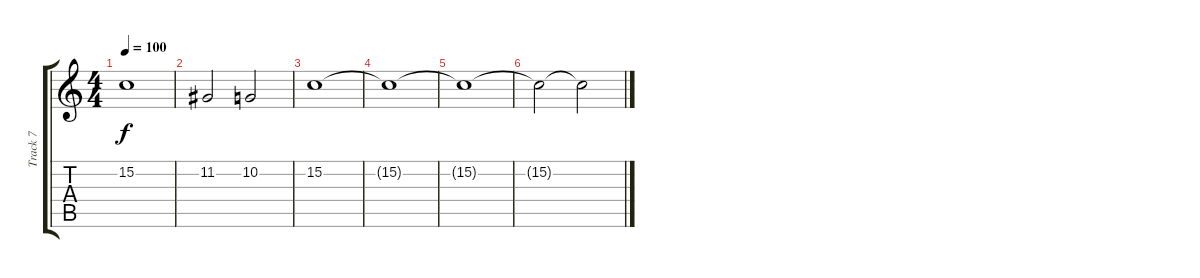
\track ("Track 7" "Track 7") {instrument choiraahs}
\staff {score tabs}
\tuning (D4 A3 F3 C3 G2 C2) {hide}
\ts (4 4)
\tempo 100
\clef g2
\ks c
15.2.1{dy f} |
11.2.2 10.2.2 |
15.2.1{volume 6} |
15.2{t}.1{volume 4} |
15.2{t}.1{volume 2} |
15.2{t}.2{volume 1} 15.2{t}.2{volume 0}
